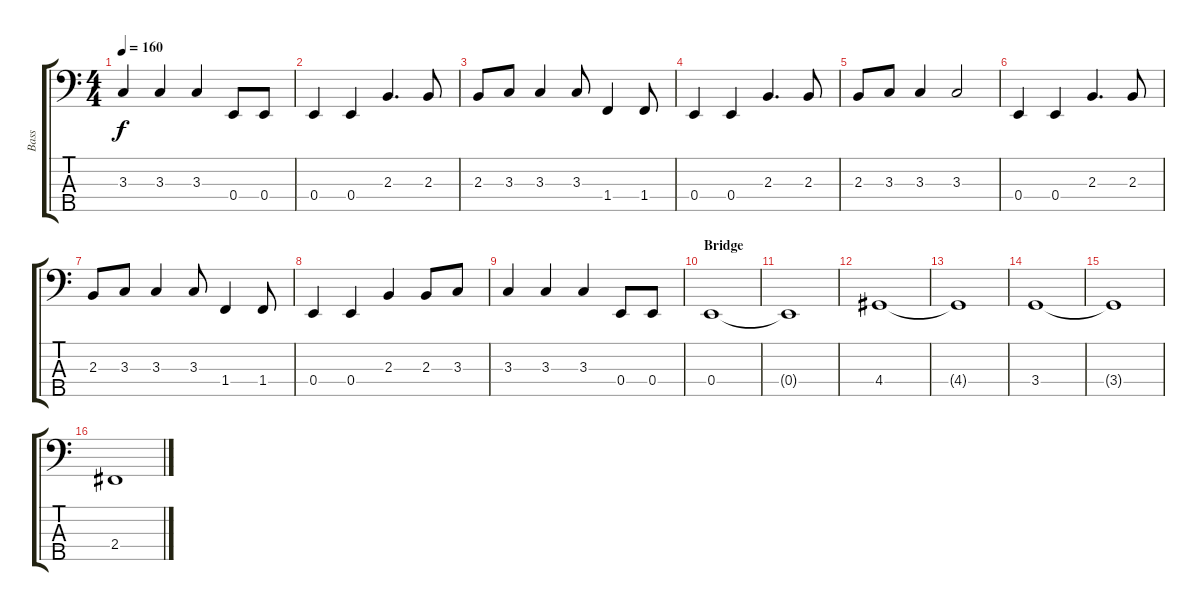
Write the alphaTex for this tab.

\track ("Bass" "Bass") {instrument electricbassfinger}
\staff {score tabs}
\tuning (G2 D2 A1 E1 B0) {hide}
\ts (4 4)
\tempo 160
\clef f4
\ks c
3.3.4{dy f} 3.3.4 3.3.4 0.4.8 0.4.8 |
0.4.4 0.4.4 2.3.4{d} 2.3.8 |
2.3.8 3.3.8 3.3.4 3.3.8 1.4.4 1.4.8 |
0.4.4 0.4.4 2.3.4{d} 2.3.8 |
2.3.8 3.3.8 3.3.4 3.3.2 |
0.4.4 0.4.4 2.3.4{d} 2.3.8 |
2.3.8 3.3.8 3.3.4 3.3.8 1.4.4 1.4.8 |
0.4.4 0.4.4 2.3.4 2.3.8 3.3.8 |
3.3.4 3.3.4 3.3.4 0.4.8 0.4.8 |
\section ("" "Bridge")
0.4.1 |
0.4{t}.1 |
4.4.1 |
4.4{t}.1 |
3.4.1 |
3.4{t}.1 |
2.4.1
